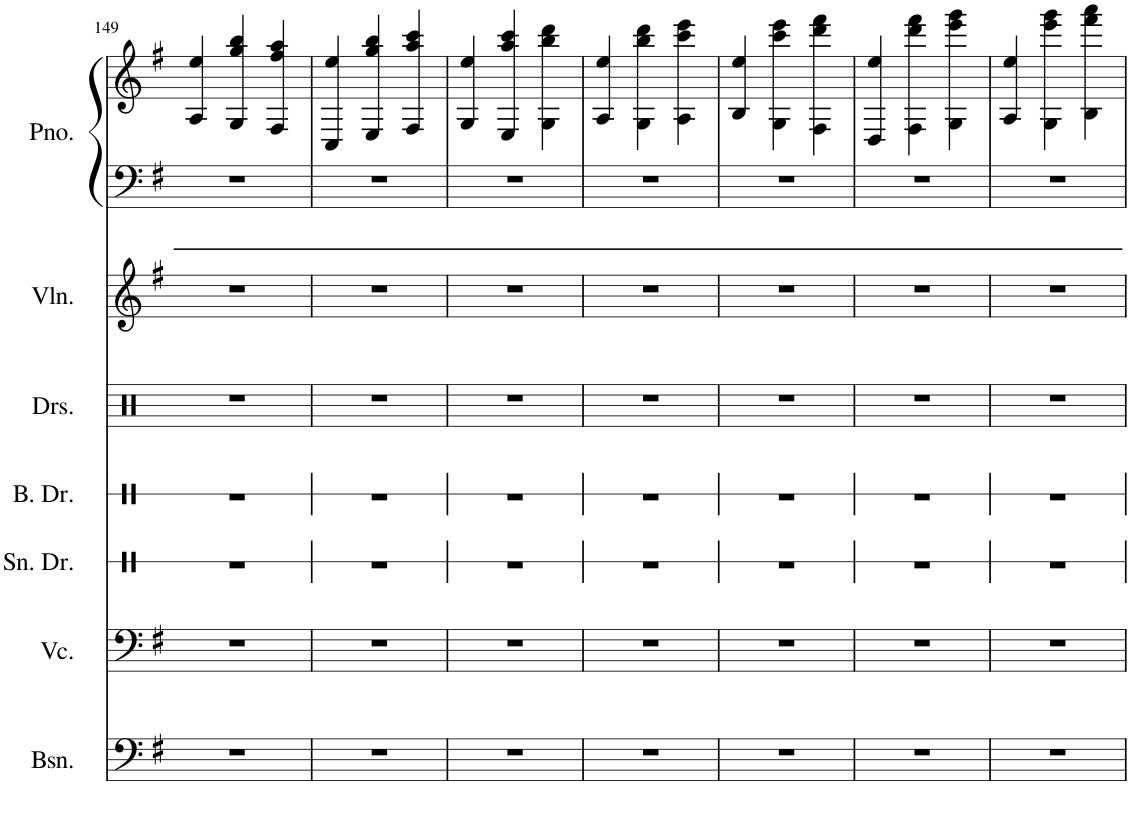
**kern	**kern	**kern	**kern	**kern	**kern	**kern	**kern
*part7	*part6	*part5	*part4	*part3	*part2	*part1	*part1
*staff8	*staff7	*staff6	*staff5	*staff4	*staff3	*staff2	*staff1
*I"Bassoon	*I"Violoncello	*I"Snare Drum	*I"Bass Drum	*I"Drumset	*I"Violin	*I"Piano	*
*I'Bsn.	*I'Vc.	*I'Sn. Dr.	*I'B. Dr.	*I'Drs.	*I'Vln.	*I'Pno.	*
!!LO:PB:g=z
*clefF4	*clefF4	*clefX	*clefX	*clefX	*clefG2	*clefF4	*clefG2
*k[f#]	*k[f#]	*k[]	*k[]	*k[]	*k[f#]	*k[f#]	*k[f#]
*M3/4	*M3/4	*M3/4	*M3/4	*M3/4	*M3/4	*M3/4	*M3/4
=149	=149	=149	=149	=149	=149	=149	=149
2.r	2.r	2.r	2.r	2.r	2.r	2.r	4A/ 4ee/
.	.	.	.	.	.	.	4G/ 4gg/ 4bb/
.	.	.	.	.	.	.	4F#/ 4ff#/ 4aa/
=150	=150	=150	=150	=150	=150	=150	=150
2.r	2.r	2.r	2.r	2.r	2.r	2.r	4C/ 4ee/
.	.	.	.	.	.	.	4E/ 4gg/ 4bb/
.	.	.	.	.	.	.	4F#/ 4aa/ 4ccc/
=151	=151	=151	=151	=151	=151	=151	=151
2.r	2.r	2.r	2.r	2.r	2.r	2.r	4G/ 4ee/
.	.	.	.	.	.	.	4E/ 4aa/ 4ccc/
.	.	.	.	.	.	.	4G\ 4bb\ 4ddd\
=152	=152	=152	=152	=152	=152	=152	=152
2.r	2.r	2.r	2.r	2.r	2.r	2.r	4A/ 4ee/
.	.	.	.	.	.	.	4G\ 4bb\ 4ddd\
.	.	.	.	.	.	.	4A\ 4ccc\ 4eee\
=153	=153	=153	=153	=153	=153	=153	=153
2.r	2.r	2.r	2.r	2.r	2.r	2.r	4B/ 4ee/
.	.	.	.	.	.	.	4G\ 4ccc\ 4eee\
.	.	.	.	.	.	.	4F#\ 4ddd\ 4fff#\
=154	=154	=154	=154	=154	=154	=154	=154
2.r	2.r	2.r	2.r	2.r	2.r	2.r	4D/ 4ee/
.	.	.	.	.	.	.	4F#\ 4ddd\ 4fff#\
.	.	.	.	.	.	.	4G\ 4eee\ 4ggg\
=155	=155	=155	=155	=155	=155	=155	=155
2.r	2.r	2.r	2.r	2.r	2.r	2.r	4A/ 4ee/
.	.	.	.	.	.	.	4G\ 4eee\ 4ggg\
.	.	.	.	.	.	.	4B\ 4fff#\ 4aaa\
=	=	=	=	=	=	=	=
*-	*-	*-	*-	*-	*-	*-	*-
